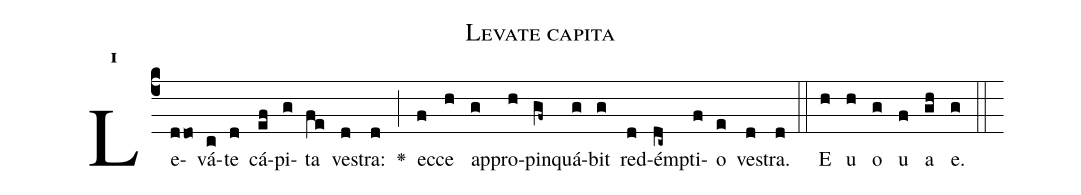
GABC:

name:Levate capita;
office-part:Antiphona;
mode:1;
%%
initial-style: 1;
name: Levate capita;
book: Antiphonae & Responsoria/Tomus I, p. 74;
occasion: Die 24 Dec;
office-part: Laudes Ant 2;
user-notes: ;
commentary: ;
annotation: 1g;
centering-scheme: english;
fontsize: 12;
font: OFLSortsMillGoudy;
height: 11;
width: 4.5;
%%
(c4)Le(ddo)vá(c)te(d) cá(ef)pi(g)ta(fe) ve(d)stra:(d) <v>\greheightstar</v>(;) ec(f)ce(h) ap(g)pro(h)pin(gf~)quá(g)bit(g) red(d)ém(dc~)pti(f)o(e) ve(d)stra.(d) (::)
E(h) u(h) o(g) u(f) a(gh) e.(g) (::)
